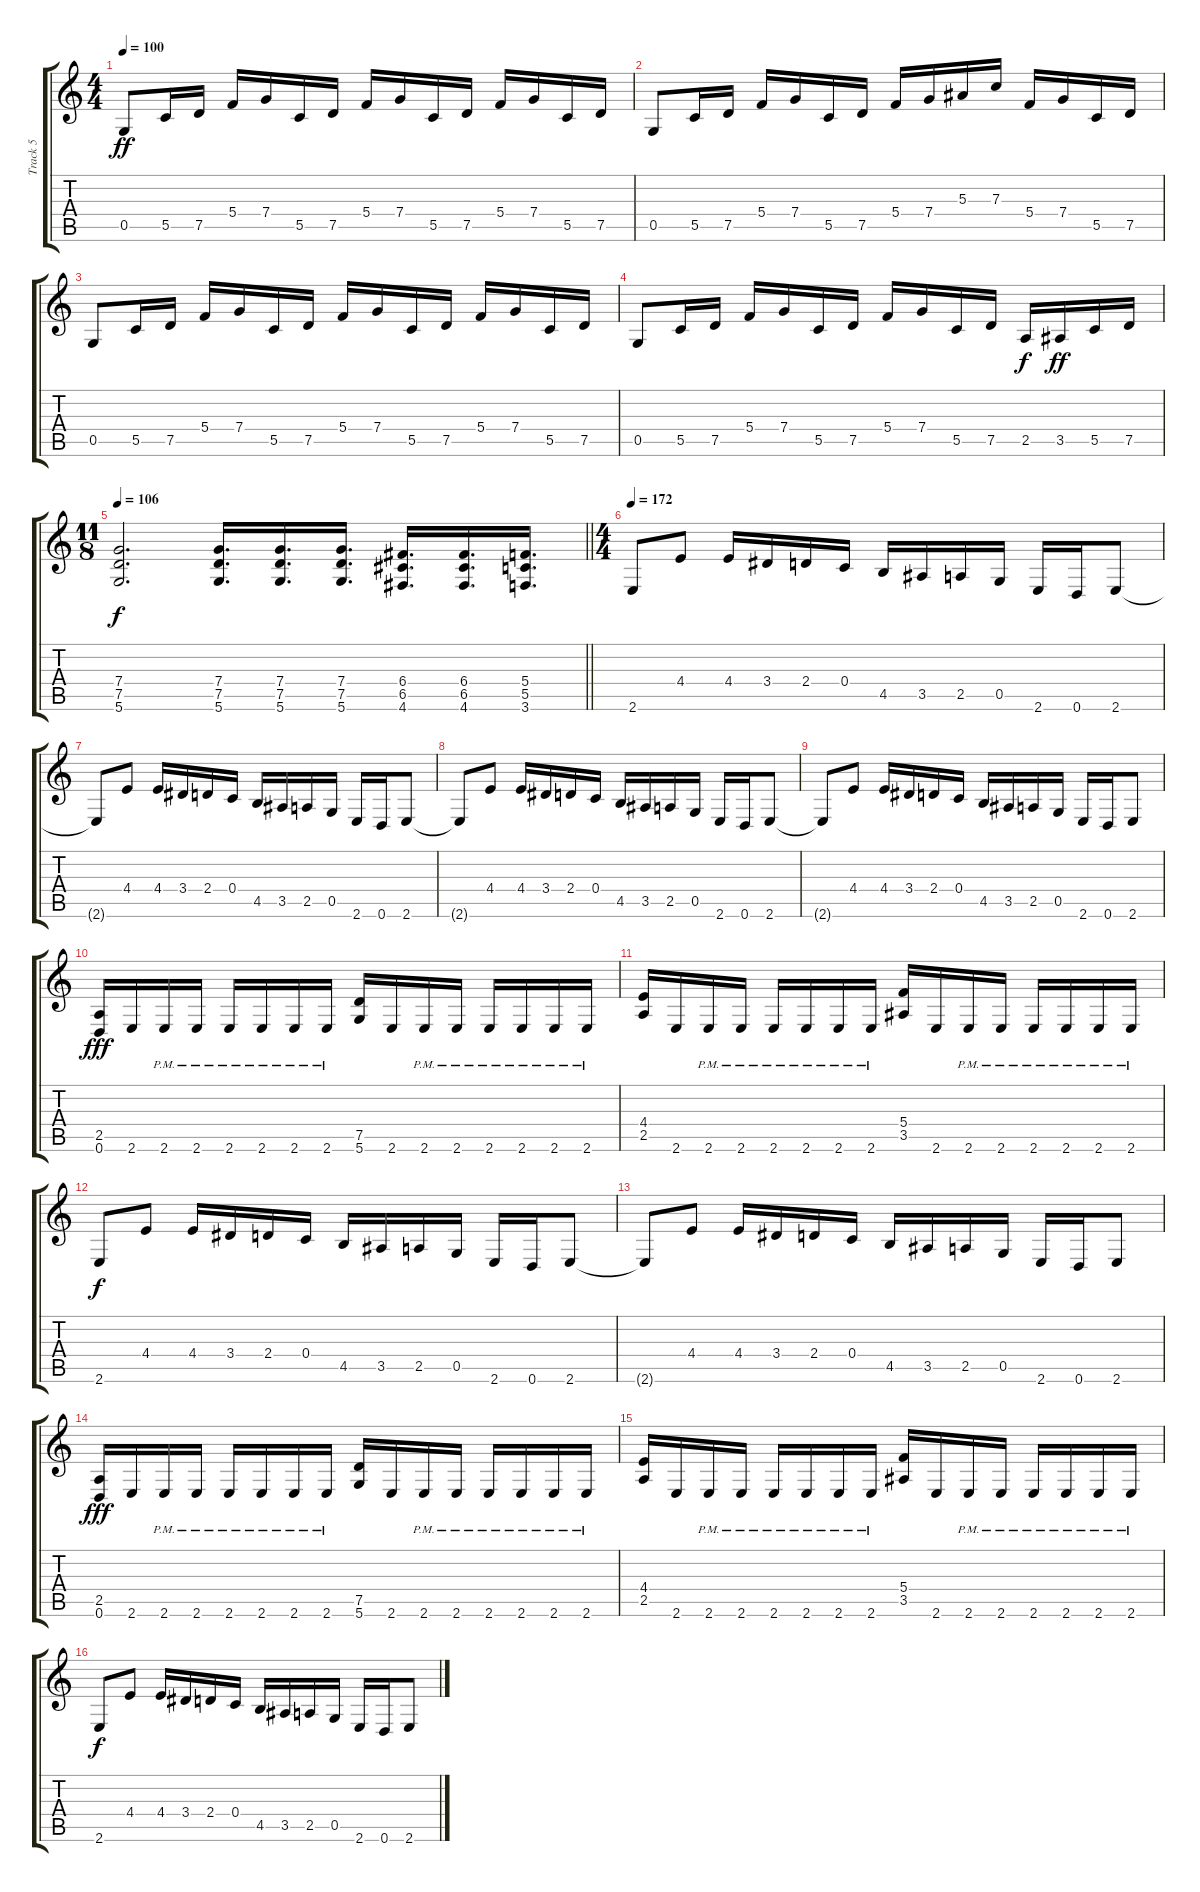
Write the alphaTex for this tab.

\track ("Track 5" "Track 5") {instrument overdrivenguitar}
\staff {score tabs}
\tuning (D4 A3 F3 C3 G2 D2) {hide}
\ts (4 4)
\tempo 100
\clef g2
\ks c
0.5.8{dy ff} 5.5.16 7.5.16 5.4.16 7.4.16 5.5.16 7.5.16 5.4.16 7.4.16 5.5.16 7.5.16 5.4.16 7.4.16 5.5.16 7.5.16 |
0.5.8 5.5.16 7.5.16 5.4.16 7.4.16 5.5.16 7.5.16 5.4.16 7.4.16 5.3.16 7.3.16 5.4.16 7.4.16 5.5.16 7.5.16 |
0.5.8 5.5.16 7.5.16 5.4.16 7.4.16 5.5.16 7.5.16 5.4.16 7.4.16 5.5.16 7.5.16 5.4.16 7.4.16 5.5.16 7.5.16 |
0.5.8 5.5.16 7.5.16 5.4.16 7.4.16 5.5.16 7.5.16 5.4.16 7.4.16 5.5.16 7.5.16 2.5.16{dy f} 3.5.16{dy ff} 5.5.16 7.5.16 |
\ts (11 8)
\tempo 106
\barLineRight lightlight
(7.4 7.5 5.6).2{d dy f} (7.4 7.5 5.6).16{d} (7.4 7.5 5.6).16{d} (7.4 7.5 5.6).16{d} (6.4 6.5 4.6).16{d} (6.4 6.5 4.6).16{d} (5.4 5.5 3.6).16{d} |
\ts (4 4)
\tempo 172
2.6.8 4.4.8 4.4.16 3.4.16 2.4.16 0.4.16 4.5.16 3.5.16 2.5.16 0.5.16 2.6.16 0.6.16 2.6.8 |
2.6{t}.8 4.4.8 4.4.16 3.4.16 2.4.16 0.4.16 4.5.16 3.5.16 2.5.16 0.5.16 2.6.16 0.6.16 2.6.8 |
2.6{t}.8 4.4.8 4.4.16 3.4.16 2.4.16 0.4.16 4.5.16 3.5.16 2.5.16 0.5.16 2.6.16 0.6.16 2.6.8 |
2.6{t}.8 4.4.8 4.4.16 3.4.16 2.4.16 0.4.16 4.5.16 3.5.16 2.5.16 0.5.16 2.6.16 0.6.16 2.6.8 |
(2.5 0.6).16{dy fff} 2.6.16 2.6{pm}.16 2.6{pm}.16 2.6{pm}.16 2.6{pm}.16 2.6{pm}.16 2.6{pm}.16 (7.5 5.6).16 2.6.16 2.6{pm}.16 2.6{pm}.16 2.6{pm}.16 2.6{pm}.16 2.6{pm}.16 2.6{pm}.16 |
(4.4 2.5).16 2.6.16 2.6{pm}.16 2.6{pm}.16 2.6{pm}.16 2.6{pm}.16 2.6{pm}.16 2.6{pm}.16 (5.4 3.5).16 2.6.16 2.6{pm}.16 2.6{pm}.16 2.6{pm}.16 2.6{pm}.16 2.6{pm}.16 2.6{pm}.16 |
2.6.8{dy f} 4.4.8 4.4.16 3.4.16 2.4.16 0.4.16 4.5.16 3.5.16 2.5.16 0.5.16 2.6.16 0.6.16 2.6.8 |
2.6{t}.8 4.4.8 4.4.16 3.4.16 2.4.16 0.4.16 4.5.16 3.5.16 2.5.16 0.5.16 2.6.16 0.6.16 2.6.8 |
(2.5 0.6).16{dy fff} 2.6.16 2.6{pm}.16 2.6{pm}.16 2.6{pm}.16 2.6{pm}.16 2.6{pm}.16 2.6{pm}.16 (7.5 5.6).16 2.6.16 2.6{pm}.16 2.6{pm}.16 2.6{pm}.16 2.6{pm}.16 2.6{pm}.16 2.6{pm}.16 |
(4.4 2.5).16 2.6.16 2.6{pm}.16 2.6{pm}.16 2.6{pm}.16 2.6{pm}.16 2.6{pm}.16 2.6{pm}.16 (5.4 3.5).16 2.6.16 2.6{pm}.16 2.6{pm}.16 2.6{pm}.16 2.6{pm}.16 2.6{pm}.16 2.6{pm}.16 |
2.6.8{dy f} 4.4.8 4.4.16 3.4.16 2.4.16 0.4.16 4.5.16 3.5.16 2.5.16 0.5.16 2.6.16 0.6.16 2.6.8
